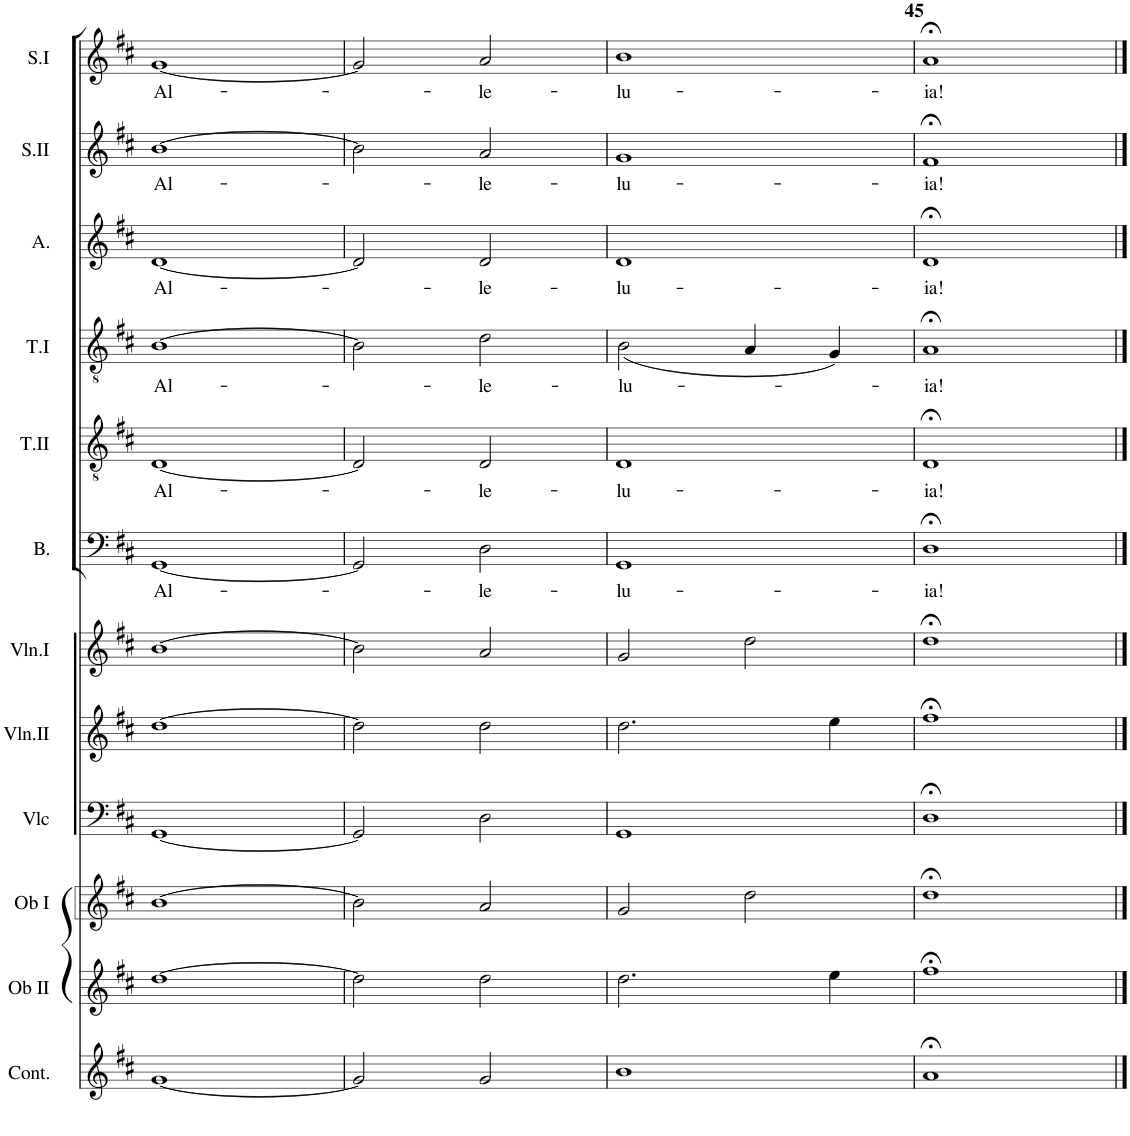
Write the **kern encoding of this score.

**kern	**kern	**kern	**kern	**kern	**kern	**kern	**text	**kern	**text	**kern	**text	**kern	**text	**kern	**text	**kern	**text
*part12	*part11	*part10	*part9	*part8	*part7	*part6	*part6	*part5	*part5	*part4	*part4	*part3	*part3	*part2	*part2	*part1	*part1
*staff12	*staff11	*staff10	*staff9	*staff8	*staff7	*staff6	*staff6	*staff5	*staff5	*staff4	*staff4	*staff3	*staff3	*staff2	*staff2	*staff1	*staff1
*I"Continuo.	*I"Oboe II	*I"Oboe I	*I"Violoncelle	*I"Violon II	*I"Violon I	*I"Bass	*	*I"Ténor II	*	*I"Tenor	*	*I"Alto	*	*I"Soprano II	*	*I"Soprano I	*
*I'Cont.	*I'Ob II	*I'Ob I	*I'Vlc	*I'Vln.II	*I'Vln.I	*I'B.	*	*I'T.II	*	*	*	*I'A.	*	*I'S.II	*	*I'S.I	*
!!LO:PB:g=z
*clefG2	*clefG2	*clefG2	*clefF4	*clefG2	*clefG2	*clefF4	*	*clefGv2	*	*clefGv2	*	*clefG2	*	*clefG2	*	*clefG2	*
*k[f#c#]	*k[f#c#]	*k[f#c#]	*k[f#c#]	*k[f#c#]	*k[f#c#]	*k[f#c#]	*	*k[f#c#]	*	*k[f#c#]	*	*k[f#c#]	*	*k[f#c#]	*	*k[f#c#]	*
*M2/2	*M2/2	*M2/2	*M2/2	*M2/2	*M2/2	*M2/2	*	*M2/2	*	*M2/2	*	*M2/2	*	*M2/2	*	*M2/2	*
*met(c|)	*met(c|)	*met(c|)	*met(c|)	*met(c|)	*met(c|)	*met(c|)	*	*met(c|)	*	*met(c|)	*	*met(c|)	*	*met(c|)	*	*met(c|)	*
=42	=42	=42	=42	=42	=42	=42	=42	=42	=42	=42	=42	=42	=42	=42	=42	=42	=42
!	!	!	!	!	!	!	!LO:LY:b	!	!LO:LY:b	!	!LO:LY:b	!	!LO:LY:b	!	!LO:LY:b	!	!LO:LY:b
[1g	[1dd	[1b	[1GG	[1dd	[1b	[1GG	Al-	[1D	Al-	[1B	Al-	[1d	Al-	[1b	Al-	[1g	Al-
=43	=43	=43	=43	=43	=43	=43	=43	=43	=43	=43	=43	=43	=43	=43	=43	=43	=43
2g/]	2dd\]	2b\]	2GG/]	2dd\]	2b\]	2GG/]	.	2D/]	.	2B\]	.	2d/]	.	2b\]	.	2g/]	.
!	!	!	!	!	!	!	!LO:LY:b	!	!LO:LY:b	!	!LO:LY:b	!	!LO:LY:b	!	!LO:LY:b	!	!LO:LY:b
2g/	2dd\	2a/	2D\	2dd\	2a/	2D\	-le-	2D/	-le-	2d\	-le-	2d/	-le-	2a/	-le-	2a/	-le-
=44	=44	=44	=44	=44	=44	=44	=44	=44	=44	=44	=44	=44	=44	=44	=44	=44	=44
!	!	!	!	!	!	!	!LO:LY:b	!	!LO:LY:b	!	!LO:LY:b	!	!LO:LY:b	!	!LO:LY:b	!	!LO:LY:b
1b	2.dd\	2g/	1GG	2.dd\	2g/	1GG	-lu-	1D	-lu-	(<2B\	-lu-	1d	-lu-	1g	-lu-	1b	-lu-
.	.	2dd\	.	.	2dd\	.	.	.	.	4A/	.	.	.	.	.	.	.
.	4ee\	.	.	4ee\	.	.	.	.	.	4G/)	.	.	.	.	.	.	.
=45	=45	=45	=45	=45	=45	=45	=45	=45	=45	=45	=45	=45	=45	=45	=45	=45	=45
!	!	!	!	!	!	!	!LO:LY:b	!	!LO:LY:b	!	!LO:LY:b	!	!LO:LY:b	!	!LO:LY:b	!	!LO:LY:b
1a;<	1ff#;<	1dd;<	1D;<	1ff#;<	1dd;<	1D;<	-ia!	1D;<	-ia!	1A;<	-ia!	1d;<	-ia!	1f#;<	-ia!	1a;<	-ia!
==	==	==	==	==	==	==	==	==	==	==	==	==	==	==	==	==	==
*-	*-	*-	*-	*-	*-	*-	*-	*-	*-	*-	*-	*-	*-	*-	*-	*-	*-
